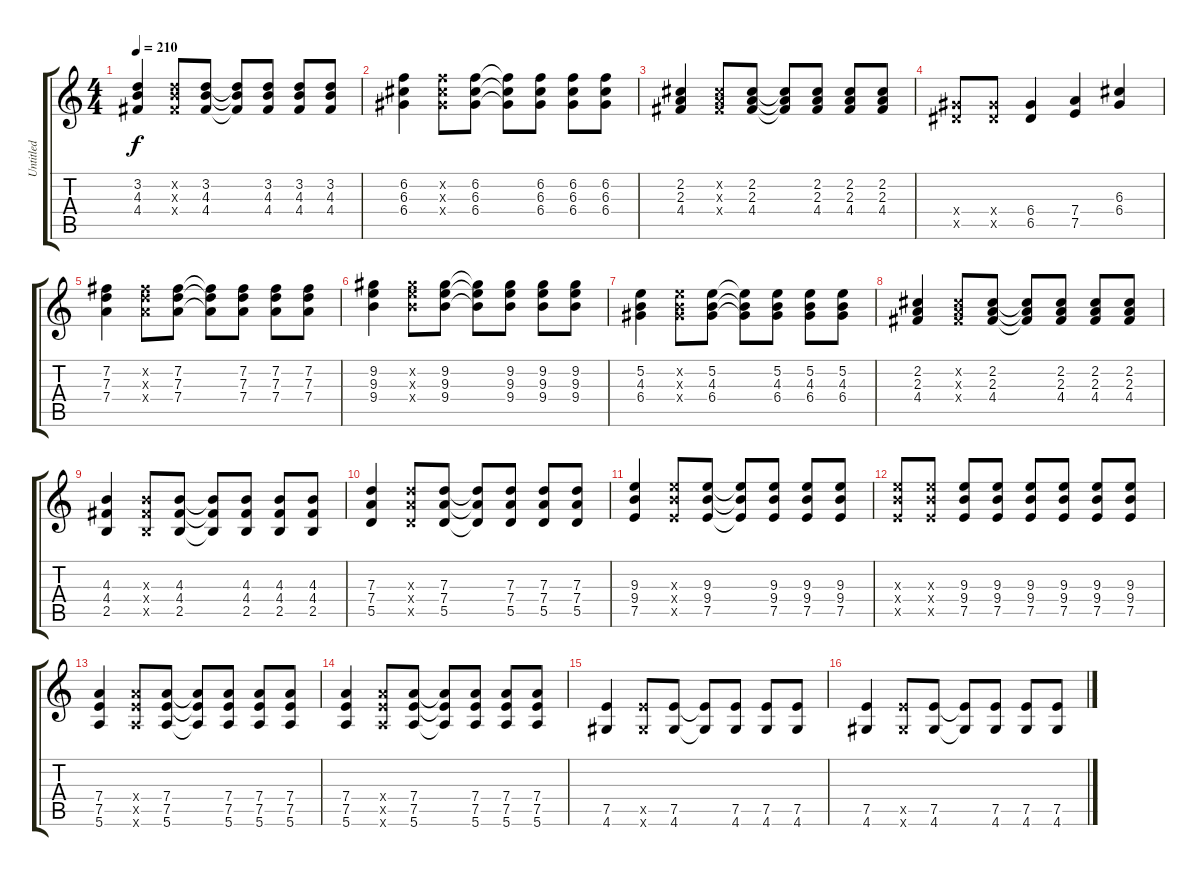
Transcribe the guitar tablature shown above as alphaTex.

\track ("Untitled" "Untitled") {instrument distortionguitar}
\staff {score tabs}
\tuning (E4 B3 G3 D3 A2 E2) {hide}
\ts (4 4)
\tempo 210
\clef g2
\ks c
(3.2 4.3 4.4).4{dy f} (3.2{x} 4.3{x} 4.4{x}).8 (3.2 4.3 4.4).8 (3.2{t} 4.3{t} 4.4{t}).8 (3.2 4.3 4.4).8 (3.2 4.3 4.4).8 (3.2 4.3 4.4).8 |
(6.2 6.3 6.4).4 (6.2{x} 6.3{x} 6.4{x}).8 (6.2 6.3 6.4).8 (6.2{t} 6.3{t} 6.4{t}).8 (6.2 6.3 6.4).8 (6.2 6.3 6.4).8 (6.2 6.3 6.4).8 |
(2.2 2.3 4.4).4 (2.2{x} 2.3{x} 4.4{x}).8 (2.2 2.3 4.4).8 (2.2{t} 2.3{t} 4.4{t}).8 (2.2 2.3 4.4).8 (2.2 2.3 4.4).8 (2.2 2.3 4.4).8 |
(6.4{x} 6.5{x}).8 (6.4{x} 6.5{x}).8 (6.4 6.5).4 (7.4 7.5).4 (6.3 6.4).4 |
(7.2 7.3 7.4).4 (7.2{x} 7.3{x} 7.4{x}).8 (7.2 7.3 7.4).8 (7.2{t} 7.3{t} 7.4{t}).8 (7.2 7.3 7.4).8 (7.2 7.3 7.4).8 (7.2 7.3 7.4).8 |
(9.2 9.3 9.4).4 (9.2{x} 9.3{x} 9.4{x}).8 (9.2 9.3 9.4).8 (9.2{t} 9.3{t} 9.4{t}).8 (9.2 9.3 9.4).8 (9.2 9.3 9.4).8 (9.2 9.3 9.4).8 |
(5.2 4.3 6.4).4 (5.2{x} 4.3{x} 6.4{x}).8 (5.2 4.3 6.4).8 (5.2{t} 4.3{t} 6.4{t}).8 (5.2 4.3 6.4).8 (5.2 4.3 6.4).8 (5.2 4.3 6.4).8 |
(2.2 2.3 4.4).4 (2.2{x} 2.3{x} 4.4{x}).8 (2.2 2.3 4.4).8 (2.2{t} 2.3{t} 4.4{t}).8 (2.2 2.3 4.4).8 (2.2 2.3 4.4).8 (2.2 2.3 4.4).8 |
(4.3 4.4 2.5).4 (4.3{x} 4.4{x} 2.5{x}).8 (4.3 4.4 2.5).8 (4.3{t} 4.4{t} 2.5{t}).8 (4.3 4.4 2.5).8 (4.3 4.4 2.5).8 (4.3 4.4 2.5).8 |
(7.3 7.4 5.5).4 (7.3{x} 7.4{x} 5.5{x}).8 (7.3 7.4 5.5).8 (7.3{t} 7.4{t} 5.5{t}).8 (7.3 7.4 5.5).8 (7.3 7.4 5.5).8 (7.3 7.4 5.5).8 |
(9.3 9.4 7.5).4 (9.3{x} 9.4{x} 7.5{x}).8 (9.3 9.4 7.5).8 (9.3{t} 9.4{t} 7.5{t}).8 (9.3 9.4 7.5).8 (9.3 9.4 7.5).8 (9.3 9.4 7.5).8 |
(9.3{x} 9.4{x} 7.5{x}).8 (9.3{x} 9.4{x} 7.5{x}).8 (9.3 9.4 7.5).8 (9.3 9.4 7.5).8 (9.3 9.4 7.5).8 (9.3 9.4 7.5).8 (9.3 9.4 7.5).8 (9.3 9.4 7.5).8 |
(7.4 7.5 5.6).4 (7.4{x} 7.5{x} 5.6{x}).8 (7.4 7.5 5.6).8 (7.4{t} 7.5{t} 5.6{t}).8 (7.4 7.5 5.6).8 (7.4 7.5 5.6).8 (7.4 7.5 5.6).8 |
(7.4 7.5 5.6).4 (7.4{x} 7.5{x} 5.6{x}).8 (7.4 7.5 5.6).8 (7.4{t} 7.5{t} 5.6{t}).8 (7.4 7.5 5.6).8 (7.4 7.5 5.6).8 (7.4 7.5 5.6).8 |
(7.5 4.6).4 (7.5{x} 4.6{x}).8 (7.5 4.6).8 (7.5{t} 4.6{t}).8 (7.5 4.6).8 (7.5 4.6).8 (7.5 4.6).8 |
(7.5 4.6).4 (7.5{x} 4.6{x}).8 (7.5 4.6).8 (7.5{t} 4.6{t}).8 (7.5 4.6).8 (7.5 4.6).8 (7.5 4.6).8
